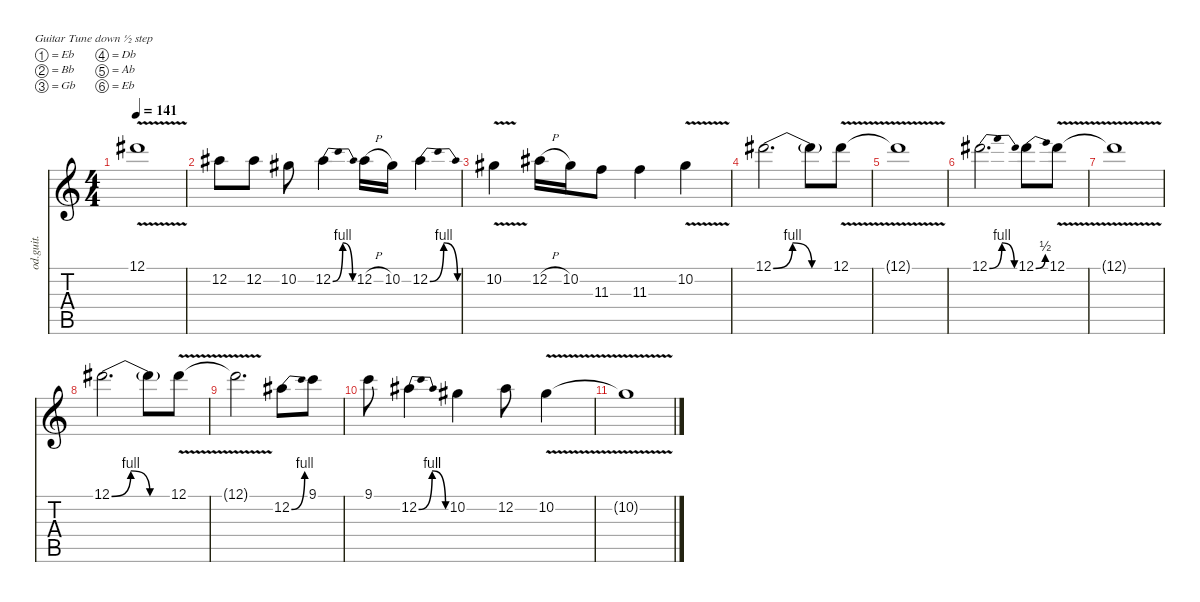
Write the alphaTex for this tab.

\defaultSystemsLayout 4
\hideDynamics
\bracketExtendMode nobrackets
\otherSystemsTrackNameOrientation horizontal
\track ("Guitar" "od.guit.") {instrument overdrivenguitar}
\staff {score tabs}
\tuning (Eb4 Bb3 Gb3 Db3 Ab2 Eb2)
\ts (4 4)
\tempo 141
\clef g2
\ks c
12.1{v t acc #}.1{dy f beam Down} |
12.2{acc #}.8{dy fff beam Down} 12.2{acc #}.8{beam Down} 10.2{acc #}.8{beam Down} 12.2{be (bendrelease 0 0 15 4 30 4 45 0) acc #}.4{beam Down} 12.2{h acc #}.16{beam Down} 10.2{acc #}.16{beam Down} 12.2{be (bendrelease 0 0 15 4 30 4 45 0) acc #}.4{beam Down} |
10.2{v acc #}.4{beam Down} 12.2{h acc #}.16{beam Down} 10.2{acc #}.16{beam Down} 11.3.8{beam Down} 11.3.4{beam Down} 10.2{v acc #}.4{beam Down} |
12.1{be (bendrelease 0 0 30 4 30 4 60 0) acc #}.2{d beam Down} 12.1{be (hold 0 0 60 0) t acc #}.8{dy f beam Down} 12.1{v acc #}.8{dy fff beam Down} |
12.1{v t acc #}.1{dy f beam Down} |
12.1{be (bendrelease 0 0 15 4 30 4 45 0) acc #}.2{d dy fff beam Down} 12.1{be (bend 0 0 30 2) acc #}.8{beam Down} 12.1{v acc #}.8{beam Down} |
12.1{v t acc #}.1{dy f beam Down} |
12.1{be (bendrelease 0 0 30 4 30 4 60 0) acc #}.2{d dy fff beam Down} 12.1{be (hold 0 0 60 0) t acc #}.8{dy f beam Down} 12.1{v acc #}.8{dy fff beam Down} |
12.1{v t acc #}.2{d dy f beam Down} 12.2{be (bend 0 0 30 4) acc #}.8{dy fff beam Down} 9.1.8{beam Down} |
9.1.8{beam Down} 12.2{be (bendrelease 0 0 15 4 30 4 45 0) acc #}.4{beam Down} 10.2{acc #}.4{beam Down} 12.2{acc #}.8{beam Down} 10.2{v acc #}.4{beam Down} |
10.2{v t acc #}.1{dy f beam Down}
